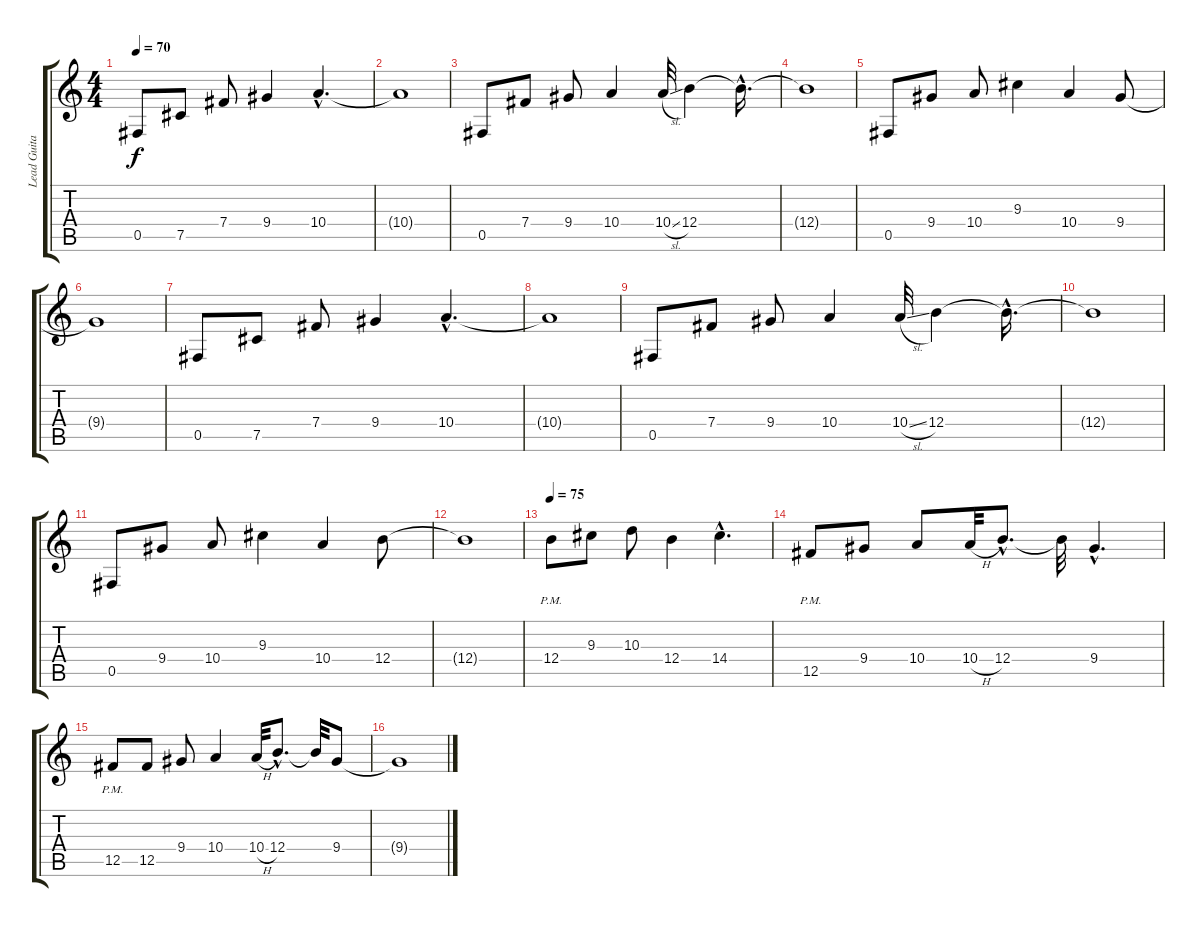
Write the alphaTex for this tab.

\track ("Lead Guitar 1 (Distortion)" "Lead Guita") {instrument overdrivenguitar}
\staff {score tabs}
\tuning (Db4 Ab3 E3 B2 Gb2 Db2) {hide}
\ts (4 4)
\tempo 70
\clef g2
\ks c
0.5.8{dy f} 7.5.8 7.4.8 9.4.4 10.4{hac}.4{d} |
10.4{t}.1 |
0.5.8 7.4.8 9.4.8 10.4.4 10.4{sl}.32 12.4.4 12.4{hac t}.16{d} |
12.4{t}.1 |
0.5.8 9.4.8 10.4.8 9.3.4 10.4.4 9.4.8 |
9.4{t}.1 |
0.5.8 7.5.8 7.4.8 9.4.4 10.4{hac}.4{d} |
10.4{t}.1 |
0.5.8 7.4.8 9.4.8 10.4.4 10.4{sl}.32 12.4.4 12.4{hac t}.16{d} |
12.4{t}.1 |
0.5.8 9.4.8 10.4.8 9.3.4 10.4.4 12.4.8 |
12.4{t}.1 |
\tempo 75
12.4{pm}.8 9.3.8 10.3.8 12.4.4 14.4{hac}.4{d} |
12.5{pm}.8 9.4.8 10.4.8 10.4{h}.32 12.4{hac}.8{d} 12.4{t}.32 9.4{hac}.4{d} |
12.5{pm}.8 12.5.8 9.4.8 10.4.4 10.4{h}.32 12.4{hac}.8{d} 12.4{t}.32 9.4.8 |
9.4{t}.1
